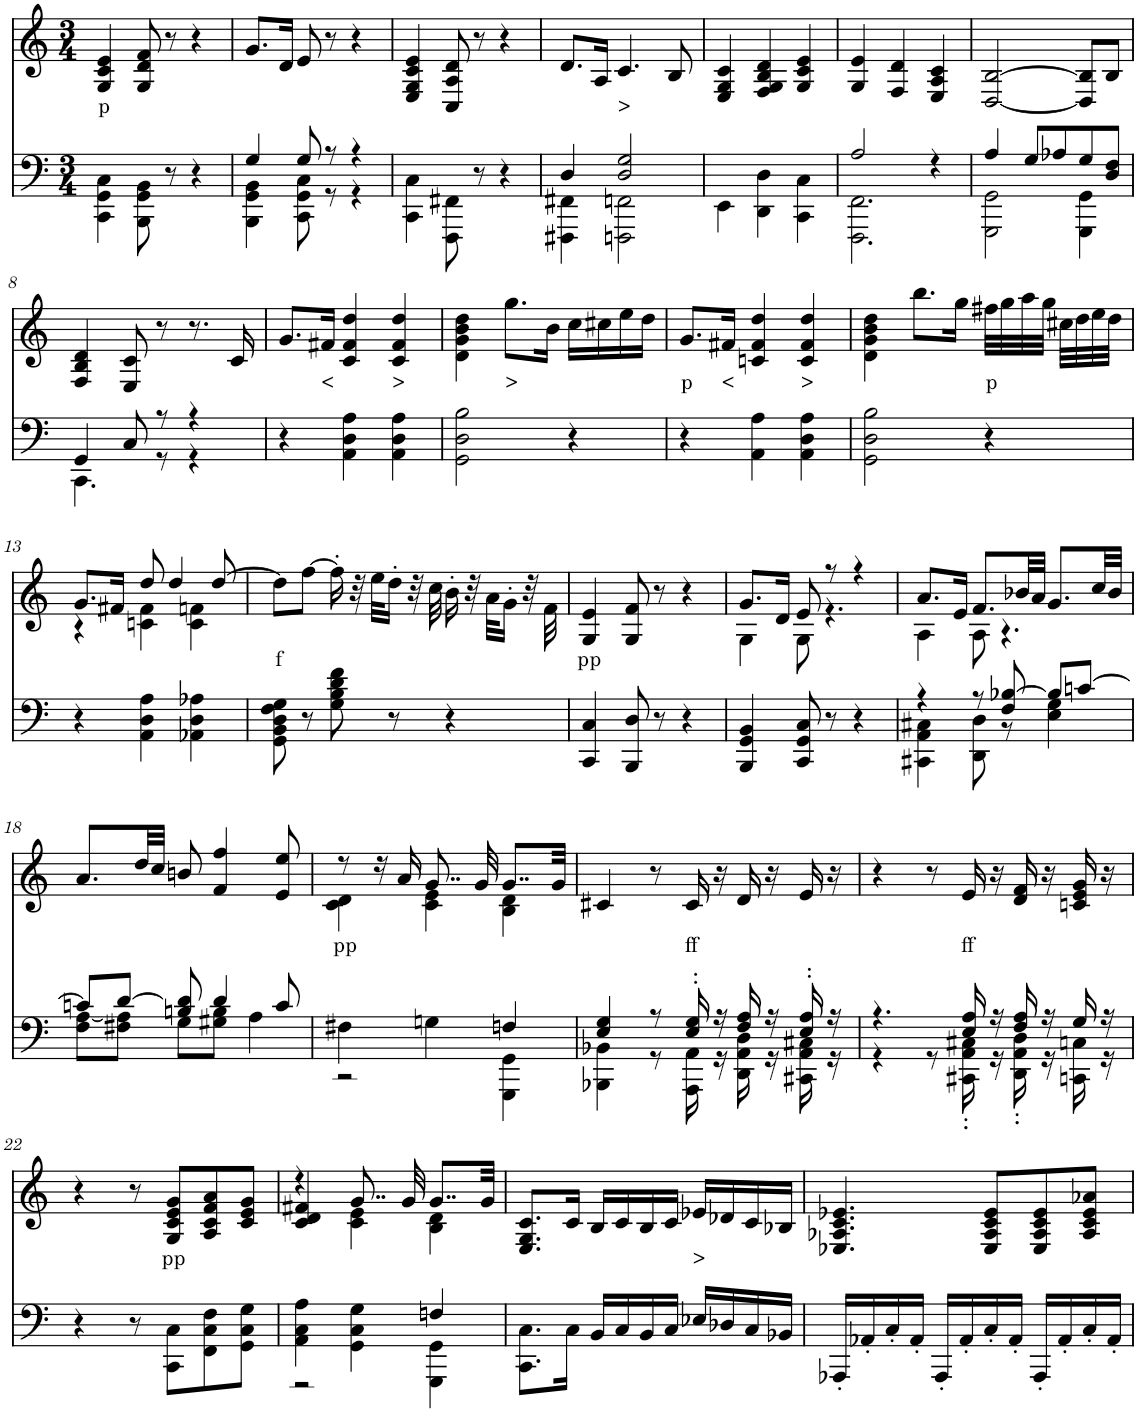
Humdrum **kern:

**kern	**kern	**text
*part2	*part1	*part1
*staff2	*staff1	*staff1
*I"Piano	*I"Piano	*
*I'Pno	*I'Pno	*
*clefF4	*clefG2	*
*k[]	*k[]	*
*M3/4	*M3/4	*
=1	=1	=1
!	!	!LO:LY:b
4CC\ 4GG\ 4C\	4G/ 4c/ 4e/	p
8BBB\ 8GG\ 8BB\	8G/ 8d/ 8f/	.
8r	8r	.
4r	4r	.
=2	=2	=2
*^	*	*
4G/	4BBB\ 4GG\ 4BB\	8.g/L	.
.	.	16d/Jk	.
8G/	8CC\ 8GG\ 8C\	8e/	.
8r	8r	8r	.
4r	4r	4r	.
*v	*v	*	*
=3	=3	=3
4CC\ 4C\	4E/ 4G/ 4c/ 4e/	.
8FFF\ 8FF#X\	8C/ 8A/ 8d/	.
8r	8r	.
4r	4r	.
=4	=4	=4
*^	*	*
4D/	4FFF#X\ 4FF#X\	8.d/L	.
.	.	16A/Jk	.
!	!	!	!LO:LY:b
2D/ 2G/	2FFFn\ 2FFn\	4.c/	>
.	.	8B/	.
*v	*v	*	*
=5	=5	=5
4EE\	4E/ 4G/ 4c/	.
4DD\ 4D\	4F/ 4G/ 4B/ 4d/	.
4CC\ 4C\	4G/ 4c/ 4e/	.
=6	=6	=6
*^	*	*
2A/	2.FFF\ 2.FF\	4G/ 4e/	.
.	.	4F/ 4d/	.
4r	.	4E/ 4A/ 4c/	.
=7	=7	=7	=7
4A/	2GGG\ 2GG\	[2D/ [2B/	.
8G/L	.	.	.
8A-X/	.	.	.
8G/	4GGG\ 4GG\	8D/] 8B/]L	.
8D/ 8F/J	.	8B/J	.
!!LO:LB:g=z
=8	=8	=8	=8
4GG/	4.CC\	4F/ 4B/ 4d/	.
8C/	.	8E/ 8c/	.
8r	8r	8r	.
4r	4r	8.r	.
.	.	16c/	.
*v	*v	*	*
=9	=9	=9
4r	8.g/L	.
!	!	!LO:LY:b
.	16f#X/Jk	<
4AA\ 4D\ 4A\	4c/ 4f#/ 4dd/	.
!	!	!LO:LY:b
4AA\ 4D\ 4A\	4c/ 4f#/ 4dd/	>
=10	=10	=10
2GG\ 2D\ 2B\	4d\ 4g\ 4b\ 4dd\	.
!	!	!LO:LY:b
.	8.gg\L	>
.	16b\Jk	.
4r	16cc\LL	.
.	16cc#X\	.
.	16ee\	.
.	16dd\JJ	.
=11	=11	=11
!	!	!LO:LY:b
4r	8.g/L	p
!	!	!LO:LY:b
.	16f#X/Jk	<
4AA\ 4A\	4cn/ 4f#/ 4dd/	.
!	!	!LO:LY:b
4AA\ 4D\ 4A\	4c/ 4f#/ 4dd/	>
=12	=12	=12
2GG\ 2D\ 2B\	4d\ 4g\ 4b\ 4dd\	.
.	8.bb\L	.
.	16gg\Jk	.
!	!	!LO:LY:b
4r	32ff#X\LLL	p
.	32gg\	.
.	32aa\	.
.	32gg\JJJ	.
.	32cc#X\LLL	.
.	32dd\	.
.	32ee\	.
.	32dd\JJJ	.
!!LO:LB:g=z
=13	=13	=13
*	*^	*
4r	8.g/L	4r	.
.	16f#X/Jk	.	.
4AA\ 4D\ 4A\	8dd/	4cn\ 4f#\	.
.	4dd/	.	.
4AA-X\ 4D\ 4A-X\	.	4c\ 4fn\	.
.	[8dd/	.	.
*	*v	*v	*
=14	=14	=14
!	!	!LO:LY:b
8GG\ 8BB\ 8D\ 8F\ 8G\	8dd\L]	f
8r	[8ff\J	.
8G\ 8B\ 8d\ 8f\	16ff'\]	.
.	32r	.
.	32ee\KLL	.
8r	16dd'\JJ	.
.	32r	.
.	32cc\	.
4r	16b'\	.
.	32r	.
.	32a\KLL	.
.	16g'\JJ	.
.	32r	.
.	32f\	.
=15	=15	=15
!	!	!LO:LY:b
4CC/ 4C/	4G/ 4e/	pp
8BBB/ 8D/	8G/ 8f/	.
8r	8r	.
4r	4r	.
=16	=16	=16
*	*^	*
4BBB/ 4GG/ 4BB/	8.g/L	4G\	.
.	16d/Jk	.	.
8CC/ 8GG/ 8C/	8e/	8G\	.
8r	8r	4.r	.
4r	4r	.	.
=17	=17	=17	=17
*^	*	*	*
4r	4CC#X\ 4AA\ 4C#X\	8.a/L	4A\	.
.	.	16e/Jk	.	.
8r	8DD\ 8D\	8.f/L	8A\	.
8F/ [8B-X/	8r	.	4.r	.
.	.	32b-X/LL	.	.
.	.	32a/JJJ	.	.
8B-/L]	4E\ 4G\	8.g/L	.	.
[8cn/J	.	.	.	.
.	.	32cc/LL	.	.
.	.	32b-/JJJ	.	.
*	*	*v	*v	*
!!LO:LB:g=z
=18	=18	=18	=18
8cn/L]	8F\ [8A\L	8.a/L	.
[8d/J	8F#X\ 8A\]J	.	.
.	.	32dd/LL	.
.	.	32cc/JJJ	.
8Bn/ 8d/]	8G\L	8bn/	.
4d/	8G#X\ 8B\J	4f/ 4ff/	.
.	4A\	.	.
8c/	.	8e/ 8ee/	.
=19	=19	=19	=19
*	*	*^	*
!	!	!	!	!LO:LY:b
4F#X\	2r	8r	4c\ 4d\	pp
.	.	16r	.	.
.	.	16a/	.	.
4Gn\	.	8..g/	4c\ 4e\	.
.	.	32g/	.	.
4GGG\ 4GG\	4Fn/	8..g/L	4B\ 4d\	.
.	.	32g/Jkk	.	.
*	*	*v	*v	*
=20	=20	=20	=20
4E/ 4G/	4BBB-X\ 4BB-X\	4c#X/	.
8r	8r	8r	.
!	!	!	!LO:LY:b
16E/' 16G/'	16AAA\ 16AA\	16c#/	ff
16r	16r	16r	.
16F/ 16A/	16DD\ 16AA\ 16D\	16d/	.
16r	16r	16r	.
16E/' 16A/'	16CC#X\ 16AA\ 16C#X\	16e/	.
16r	16r	16r	.
=21	=21	=21	=21
4.r	4r	4r	.
.	8r	8r	.
!	!	!	!LO:LY:b
16E/ 16A/	16CC#X\' 16AA\' 16C#X\'	16e/	ff
16r	16r	16r	.
16F/ 16A/	16DD\' 16AA\' 16D\'	16d/ 16f/	.
16r	16r	16r	.
16G/	16CCn\ 16Cn\	16cn/ 16e/ 16g/	.
16r	16r	16r	.
*v	*v	*	*
!!LO:LB:g=z
=22	=22	=22
4r	4r	.
8r	8r	.
!	!	!LO:LY:b
8CC\ 8C\L	8G/ 8c/ 8e/ 8g/L	pp
8FF\ 8C\ 8F\	8A/ 8c/ 8f/ 8a/	.
8GG\ 8C\ 8G\J	8c/ 8e/ 8g/J	.
=23	=23	=23
*^	*^	*
4AA\ 4C\ 4A\	2r	4r	4c/ 4d/ 4f#X/	.
4GG\ 4C\ 4G\	.	8..g/	4c\ 4e\	.
.	.	32g/	.	.
4GGG\ 4GG\	4Fn/	8..g/L	4B\ 4d\	.
.	.	32g/Jkk	.	.
*v	*v	*	*	*
*	*v	*v	*
=24	=24	=24
8.CC\ 8.C\L	8.E/ 8.G/ 8.c/L	.
16C\Jk	16c/Jk	.
16BB/LL	16B/LL	.
16C/	16c/	.
16BB/	16B/	.
16C/JJ	16c/JJ	.
!	!	!LO:LY:b
16E-X/LL	16e-X/LL	>
16D-X/	16d-X/	.
16C/	16c/	.
16BB-X/JJ	16B-X/JJ	.
=25	=25	=25
16AAA-X'/LL	4.E-X/ 4.A-X/ 4.c/ 4.e-X/	.
16AA-X'/	.	.
16C'/	.	.
16AA-'/JJ	.	.
16AAA-'/LL	.	.
16AA-'/	.	.
16C'/	8E-/ 8A-/ 8c/ 8e-/L	.
16AA-'/JJ	.	.
16AAA-'/LL	8E-/ 8A-/ 8c/ 8e-/	.
16AA-'/	.	.
16C'/	8A-/ 8c/ 8e-/ 8a-X/J	.
16AA-'/JJ	.	.
=	=	=
*-	*-	*-
